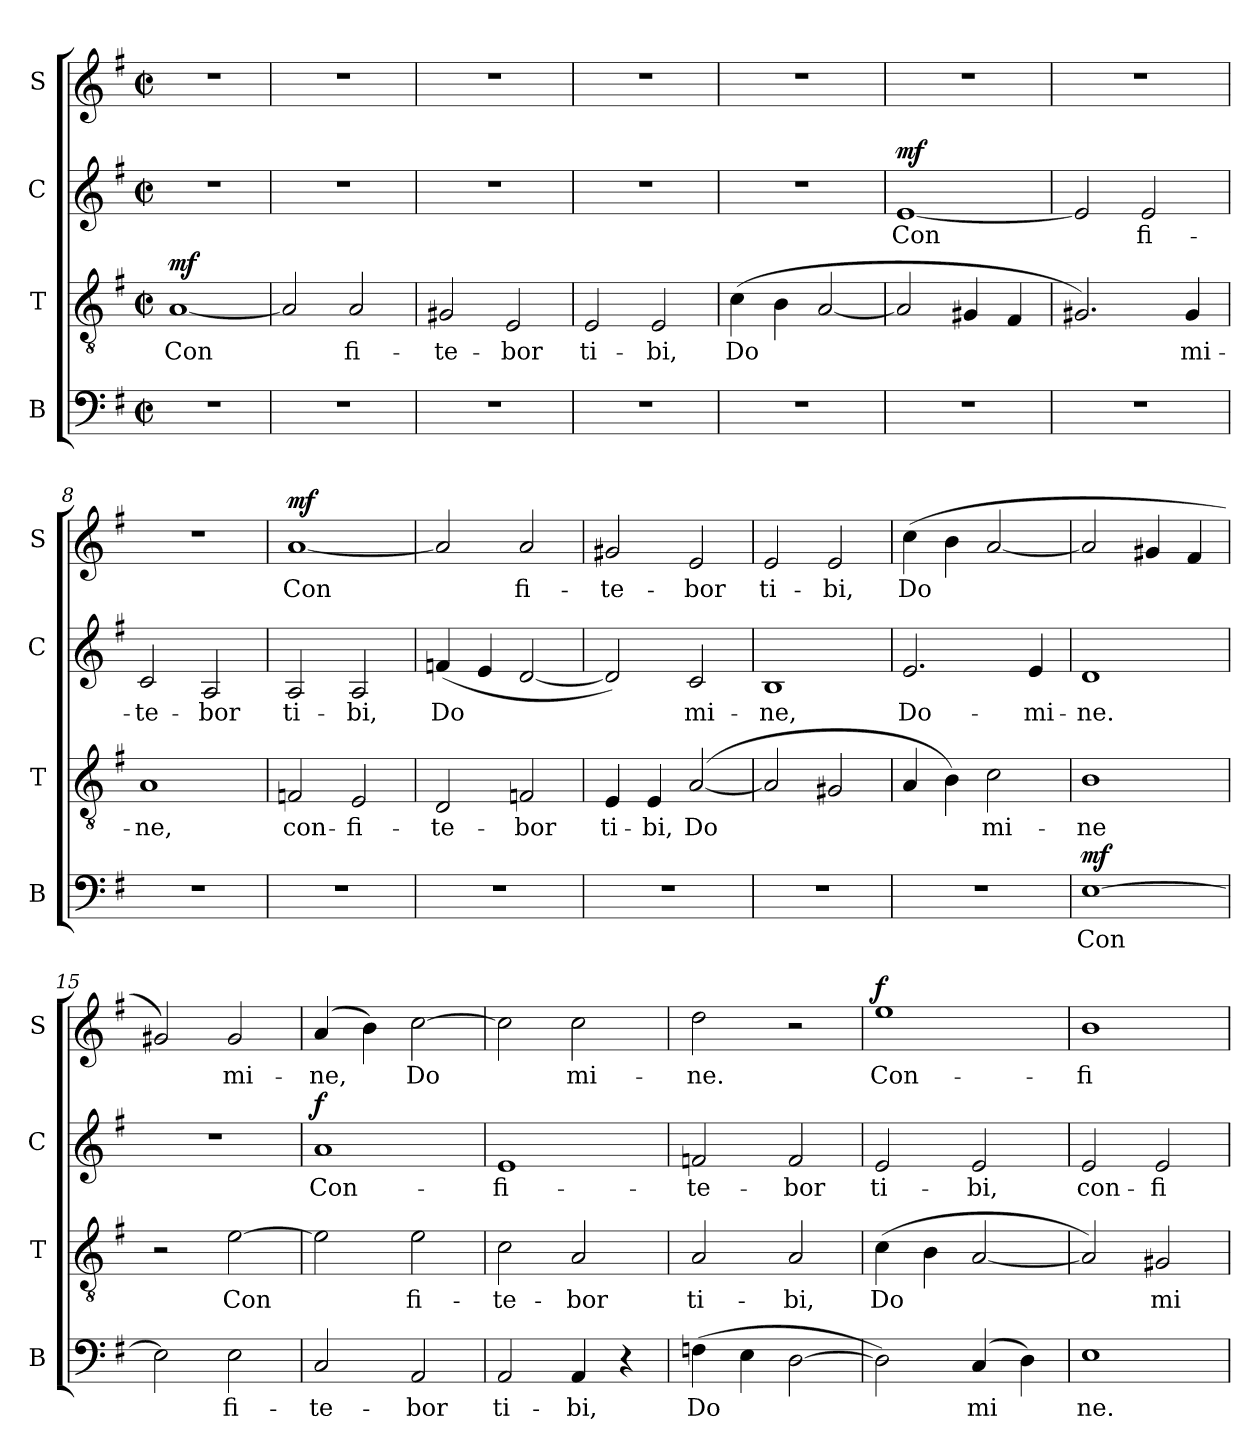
**kern	**text	**dynam	**kern	**text	**dynam	**kern	**text	**dynam	**kern	**text	**dynam
*part4	*part4	*part4	*part3	*part3	*part3	*part2	*part2	*part2	*part1	*part1	*part1
*staff4	*staff4	*staff4	*staff3	*staff3	*staff3	*staff2	*staff2	*staff2	*staff1	*staff1	*staff1
*I"B	*	*	*I"T	*	*	*I"C	*	*	*I"S	*	*
*I'B	*	*	*I'T	*	*	*I'C	*	*	*I'S	*	*
*clefF4	*	*	*clefGv2	*	*	*clefG2	*	*	*clefG2	*	*
*k[f#]	*	*	*k[f#]	*	*	*k[f#]	*	*	*k[f#]	*	*
*M2/2	*	*	*M2/2	*	*	*M2/2	*	*	*M2/2	*	*
*met(c|)	*	*	*met(c|)	*	*	*met(c|)	*	*	*met(c|)	*	*
*MM180	*	*	*MM180	*	*	*MM180	*	*	*MM180	*	*
=1	=1	=1	=1	=1	=1	=1	=1	=1	=1	=1	=1
!	!	!	!	!LO:LY:b	!LO:DY:a	!	!	!	!	!	!
1r	.	.	[1A	Con	mf	1r	.	.	1r	.	.
=2	=2	=2	=2	=2	=2	=2	=2	=2	=2	=2	=2
1r	.	.	2A/]	.	.	1r	.	.	1r	.	.
!	!	!	!	!LO:LY:b	!	!	!	!	!	!	!
.	.	.	2A/	fi-	.	.	.	.	.	.	.
=3	=3	=3	=3	=3	=3	=3	=3	=3	=3	=3	=3
!	!	!	!	!LO:LY:b	!	!	!	!	!	!	!
1r	.	.	2G#X/	-te-	.	1r	.	.	1r	.	.
!	!	!	!	!LO:LY:b	!	!	!	!	!	!	!
.	.	.	2E/	-bor	.	.	.	.	.	.	.
=4	=4	=4	=4	=4	=4	=4	=4	=4	=4	=4	=4
!	!	!	!	!LO:LY:b	!	!	!	!	!	!	!
1r	.	.	2E/	ti-	.	1r	.	.	1r	.	.
!	!	!	!	!LO:LY:b	!	!	!	!	!	!	!
.	.	.	2E/	-bi,	.	.	.	.	.	.	.
=5	=5	=5	=5	=5	=5	=5	=5	=5	=5	=5	=5
!	!	!	!	!LO:LY:b	!	!	!	!	!	!	!
1r	.	.	(>4c\	Do	.	1r	.	.	1r	.	.
.	.	.	4B\	.	.	.	.	.	.	.	.
.	.	.	[2A/	.	.	.	.	.	.	.	.
=6	=6	=6	=6	=6	=6	=6	=6	=6	=6	=6	=6
!	!	!	!	!	!	!	!LO:LY:b	!LO:DY:a	!	!	!
1r	.	.	2A/]	.	.	[1e	Con	mf	1r	.	.
.	.	.	4G#X/	.	.	.	.	.	.	.	.
.	.	.	4F#/	.	.	.	.	.	.	.	.
=7	=7	=7	=7	=7	=7	=7	=7	=7	=7	=7	=7
1r	.	.	2.G#X/)	.	.	2e/]	.	.	1r	.	.
!	!	!	!	!	!	!	!LO:LY:b	!	!	!	!
.	.	.	.	.	.	2e/	fi-	.	.	.	.
!	!	!	!	!LO:LY:b	!	!	!	!	!	!	!
.	.	.	4G#/	mi-	.	.	.	.	.	.	.
=8	=8	=8	=8	=8	=8	=8	=8	=8	=8	=8	=8
!	!	!	!	!LO:LY:b	!	!	!LO:LY:b	!	!	!	!
1r	.	.	1A	-ne,	.	2c/	-te-	.	1r	.	.
!	!	!	!	!	!	!	!LO:LY:b	!	!	!	!
.	.	.	.	.	.	2A/	-bor	.	.	.	.
=9	=9	=9	=9	=9	=9	=9	=9	=9	=9	=9	=9
!	!	!	!	!LO:LY:b	!	!	!LO:LY:b	!	!	!LO:LY:b	!LO:DY:a
1r	.	.	2Fn/	con-	.	2A/	ti-	.	[1a	Con	mf
!	!	!	!	!LO:LY:b	!	!	!LO:LY:b	!	!	!	!
.	.	.	2E/	-fi-	.	2A/	-bi,	.	.	.	.
!!LO:LB:g=z
=10	=10	=10	=10	=10	=10	=10	=10	=10	=10	=10	=10
!	!	!	!	!LO:LY:b	!	!	!LO:LY:b	!	!	!	!
1r	.	.	2D/	-te-	.	(<4fn/	Do	.	2a/]	.	.
.	.	.	.	.	.	4e/	.	.	.	.	.
!	!	!	!	!LO:LY:b	!	!	!	!	!	!LO:LY:b	!
.	.	.	2Fn/	bor	.	[2d/	.	.	2a/	fi-	.
=11	=11	=11	=11	=11	=11	=11	=11	=11	=11	=11	=11
!	!	!	!	!LO:LY:b	!	!	!	!	!	!LO:LY:b	!
1r	.	.	4E/	ti-	.	2d/])	.	.	2g#X/	-te-	.
!	!	!	!	!LO:LY:b	!	!	!	!	!	!	!
.	.	.	4E/	-bi,	.	.	.	.	.	.	.
!	!	!	!	!LO:LY:b	!	!	!LO:LY:b	!	!	!LO:LY:b	!
.	.	.	(>[2A/	Do	.	2c/	mi-	.	2e/	-bor	.
=12	=12	=12	=12	=12	=12	=12	=12	=12	=12	=12	=12
!	!	!	!	!	!	!	!LO:LY:b	!	!	!LO:LY:b	!
1r	.	.	2A/]	.	.	1B	-ne,	.	2e/	ti-	.
!	!	!	!	!	!	!	!	!	!	!LO:LY:b	!
.	.	.	2G#X/	.	.	.	.	.	2e/	-bi,	.
=13	=13	=13	=13	=13	=13	=13	=13	=13	=13	=13	=13
!	!	!	!	!	!	!	!LO:LY:b	!	!	!LO:LY:b	!
1r	.	.	4A/	.	.	2.e/	Do-	.	(>4cc\	Do	.
.	.	.	4B\)	.	.	.	.	.	4b\	.	.
!	!	!	!	!LO:LY:b	!	!	!	!	!	!	!
.	.	.	2c\	mi-	.	.	.	.	[2a/	.	.
!	!	!	!	!	!	!	!LO:LY:b	!	!	!	!
.	.	.	.	.	.	4e/	-mi-	.	.	.	.
=14	=14	=14	=14	=14	=14	=14	=14	=14	=14	=14	=14
!	!LO:LY:b	!LO:DY:a	!	!LO:LY:b	!	!	!LO:LY:b	!	!	!	!
[1E	Con	mf	1B	-ne	.	1d	-ne.	.	2a/]	.	.
.	.	.	.	.	.	.	.	.	4g#X/	.	.
.	.	.	.	.	.	.	.	.	4f#/	.	.
=15	=15	=15	=15	=15	=15	=15	=15	=15	=15	=15	=15
2E\]	.	.	2r	.	.	1r	.	.	2g#X/)	.	.
!	!LO:LY:b	!	!	!LO:LY:b	!	!	!	!	!	!LO:LY:b	!
2E\	fi-	.	[2e\	Con	.	.	.	.	2g#/	mi-	.
=16	=16	=16	=16	=16	=16	=16	=16	=16	=16	=16	=16
!	!LO:LY:b	!	!	!	!	!	!LO:LY:b	!LO:DY:a	!	!LO:LY:b	!
2C/	-te-	.	2e\]	.	.	1a	Con-	f	(>4a/	-ne,	.
.	.	.	.	.	.	.	.	.	4b\)	.	.
!	!LO:LY:b	!	!	!LO:LY:b	!	!	!	!	!	!LO:LY:b	!
2AA/	-bor	.	2e\	fi-	.	.	.	.	[2cc\	Do	.
!!LO:PB:g=z
=17	=17	=17	=17	=17	=17	=17	=17	=17	=17	=17	=17
!	!LO:LY:b	!	!	!LO:LY:b	!	!	!LO:LY:b	!	!	!	!
2AA/	ti-	.	2c\	-te-	.	1e	-fi-	.	2cc\]	.	.
!	!LO:LY:b	!	!	!LO:LY:b	!	!	!	!	!	!LO:LY:b	!
4AA/	-bi,	.	2A/	-bor	.	.	.	.	2cc\	mi-	.
4r	.	.	.	.	.	.	.	.	.	.	.
=18	=18	=18	=18	=18	=18	=18	=18	=18	=18	=18	=18
!	!LO:LY:b	!	!	!LO:LY:b	!	!	!LO:LY:b	!	!	!LO:LY:b	!
(>4Fn\	Do	.	2A/	ti-	.	2fn/	-te-	.	2dd\	-ne.	.
4E\	.	.	.	.	.	.	.	.	.	.	.
!	!	!	!	!LO:LY:b	!	!	!LO:LY:b	!	!	!	!
[2D\	.	.	2A/	-bi,	.	2f/	-bor	.	2r	.	.
=19	=19	=19	=19	=19	=19	=19	=19	=19	=19	=19	=19
!	!	!	!	!LO:LY:b	!	!	!LO:LY:b	!	!	!LO:LY:b	!LO:DY:a
2D\])	.	.	(>4c\	Do	.	2e/	ti-	.	1ee	Con-	f
.	.	.	4B\	.	.	.	.	.	.	.	.
!	!LO:LY:b	!	!	!	!	!	!LO:LY:b	!	!	!	!
(>4C/	mi	.	[2A/	.	.	2e/	-bi,	.	.	.	.
4D\)	.	.	.	.	.	.	.	.	.	.	.
=20	=20	=20	=20	=20	=20	=20	=20	=20	=20	=20	=20
!	!LO:LY:b	!	!	!	!	!	!LO:LY:b	!	!	!LO:LY:b	!
1E	ne.	.	2A/])	.	.	2e/	con-	.	1b	-fi-	.
!	!	!	!	!LO:LY:b	!	!	!LO:LY:b	!	!	!	!
.	.	.	2G#X/	mi-	.	2e/	-fi-	.	.	.	.
=	=	=	=	=	=	=	=	=	=	=	=
*-	*-	*-	*-	*-	*-	*-	*-	*-	*-	*-	*-
